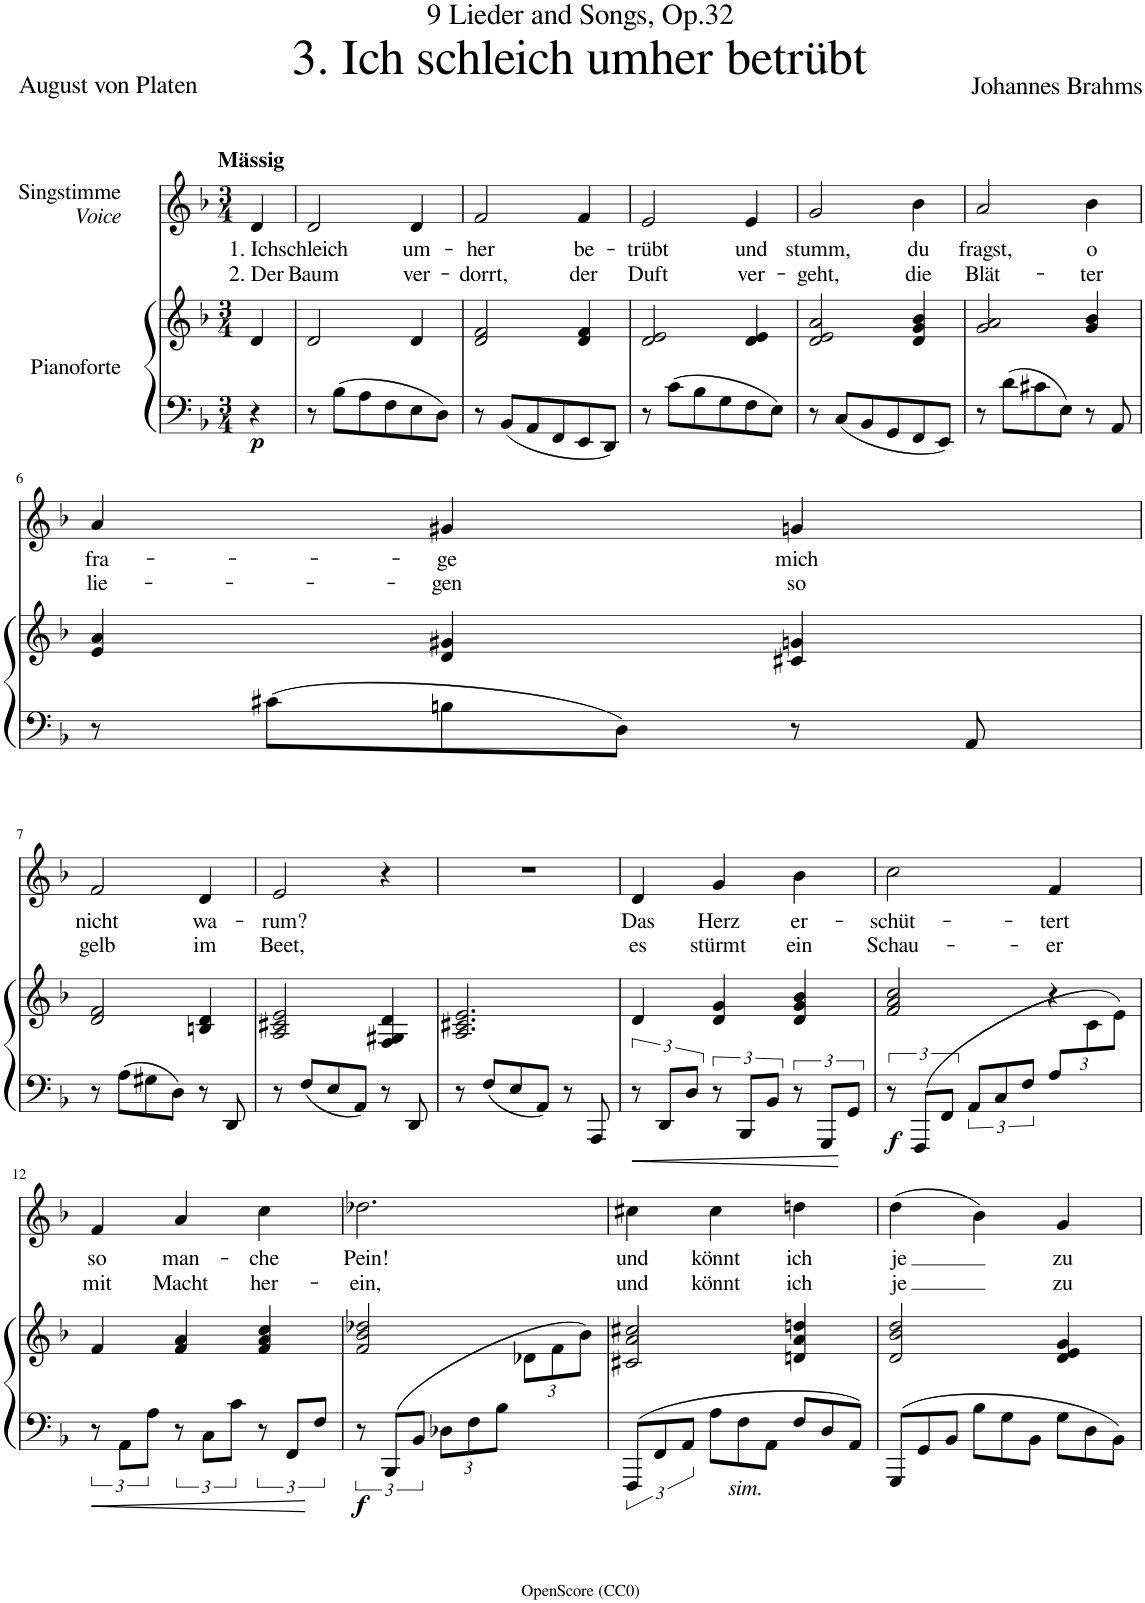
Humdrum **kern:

**kern	**kern	**dynam	**kern	**text	**text
*part2	*part2	*part2	*part1	*part1	*part1
*staff3	*staff2	*staff2/3	*staff1	*staff1	*staff1
*I"Pianoforte	*	*	*I"Singstimme Voice	*	*
*I'Pno	*	*	*	*	*
*clefF4	*clefG2	*	*clefG2	*	*
*k[b-]	*k[b-]	*	*k[b-]	*	*
*M3/4	*M3/4	*	*M3/4	*	*
=	=	=	=	=	=
!	!	!	!LO:TX:a:B:t=Mässig	!	!
!	!	!LO:DY:b=2	!	!LO:LY:b	!LO:LY:b
4r	4d/	p	4d/	1. Ich	2. Der
=1	=1	=1	=1	=1	=1
!	!	!	!	!LO:LY:b	!LO:LY:b
8r	2d/	.	2d/	schleich	Baum
8B-\L	.	.	.	.	.
8A\	.	.	.	.	.
8F\	.	.	.	.	.
!	!	!	!	!LO:LY:b	!LO:LY:b
8E\	4d/	.	4d/	um-	ver-
8D\J	.	.	.	.	.
=2	=2	=2	=2	=2	=2
!	!	!	!	!LO:LY:b	!LO:LY:b
8r	2d/ 2f/	.	2f/	-her	-dorrt,
8BB-/L	.	.	.	.	.
8AA/	.	.	.	.	.
8FF/	.	.	.	.	.
!	!	!	!	!LO:LY:b	!LO:LY:b
8EE/	4d/ 4f/	.	4f/	be-	der
8DD/J	.	.	.	.	.
=3	=3	=3	=3	=3	=3
!	!	!	!	!LO:LY:b	!LO:LY:b
8r	2d/ 2e/	.	2e/	-trübt	Duft
8c\L	.	.	.	.	.
8B-\	.	.	.	.	.
8G\	.	.	.	.	.
!	!	!	!	!LO:LY:b	!LO:LY:b
8F\	4d/ 4e/	.	4e/	und	ver-
8E\J	.	.	.	.	.
=4	=4	=4	=4	=4	=4
!	!	!	!	!LO:LY:b	!LO:LY:b
8r	2d/ 2e/ 2a/	.	2g/	stumm,	-geht,
8C/L	.	.	.	.	.
8BB-/	.	.	.	.	.
8GG/	.	.	.	.	.
!	!	!	!	!LO:LY:b	!LO:LY:b
8FF/	4d/ 4g/ 4b-/	.	4b-\	du	die
8EE/J	.	.	.	.	.
=5	=5	=5	=5	=5	=5
!	!	!	!	!LO:LY:b	!LO:LY:b
8r	2g/ 2a/	.	2a/	fragst,	Blät-
8d\L	.	.	.	.	.
8c#X\	.	.	.	.	.
8E\J	.	.	.	.	.
!	!	!	!	!LO:LY:b	!LO:LY:b
8r	4g/ 4b-/	.	4b-\	o	-ter
8AA/	.	.	.	.	.
!!LO:LB:g=z
=6	=6	=6	=6	=6	=6
!	!	!	!	!LO:LY:b	!LO:LY:b
8r	4e/ 4a/	.	4a/	fra-	lie-
8c#X\L	.	.	.	.	.
!	!	!	!	!LO:LY:b	!LO:LY:b
8Bn\	4d/ 4g#X/	.	4g#X/	-ge	-gen
8D\J	.	.	.	.	.
!	!	!	!	!LO:LY:b	!LO:LY:b
8r	4c#X/ 4gn/	.	4gn/	mich	so
8AA/	.	.	.	.	.
!!LO:LB:g=z
=7	=7	=7	=7	=7	=7
!	!	!	!	!LO:LY:b	!LO:LY:b
8r	2d/ 2f/	.	2f/	nicht	gelb
8A\L	.	.	.	.	.
8G#X\	.	.	.	.	.
8D\J	.	.	.	.	.
!	!	!	!	!LO:LY:b	!LO:LY:b
8r	4Bn/ 4d/	.	4d/	wa-	im
8DD/	.	.	.	.	.
=8	=8	=8	=8	=8	=8
!	!	!	!	!LO:LY:b	!LO:LY:b
8r	2A/ 2c#X/ 2e/	.	2e/	-rum?	Beet,
8F/L	.	.	.	.	.
8E/	.	.	.	.	.
8AA/J	.	.	.	.	.
8r	4F/ 4G#X/ 4d/	.	4r	.	.
8DD/	.	.	.	.	.
=9	=9	=9	=9	=9	=9
8r	2.A/ 2.c#X/ 2.e/	.	2.r	.	.
8F/L	.	.	.	.	.
8E/	.	.	.	.	.
8AA/J	.	.	.	.	.
8r	.	.	.	.	.
8AAA/	.	.	.	.	.
=10	=10	=10	=10	=10	=10
!	!	!	!	!LO:LY:b	!LO:LY:b
12r	4d/	.	4d/	Das	es
12DD/L	.	.	.	.	.
12D/J	.	.	.	.	.
!	!	!	!	!LO:LY:b	!LO:LY:b
12r	4d/ 4g/	.	4g/	Herz	stürmt
12BBB-/L	.	.	.	.	.
12BB-/J	.	.	.	.	.
!	!	!	!	!LO:LY:b	!LO:LY:b
12r	4d/ 4g/ 4b-/	.	4b-\	er-	ein
12GGG/L	.	.	.	.	.
12GG/J	.	.	.	.	.
=11	=11	=11	=11	=11	=11
*	*^	*	*	*	*
!	!	!	!LO:DY:b=2	!	!LO:LY:b	!LO:LY:b
12r	2f/ 2a/ 2cc/	12%7ryy	f	2cc\	-schüt-	Schau-
(12FFF/L	.	.	.	.	.	.
12FF/J	.	.	.	.	.	.
12AA/L	.	.	.	.	.	.
12C/	.	.	.	.	.	.
12F/J	.	.	.	.	.	.
*Xbrackettup	*	*	*	*	*	*
!	!	!	!	!	!LO:LY:b	!LO:LY:b
12A/L	4r	.	.	4f/	-tert	-er
6ryy	.	12c\	.	.	.	.
.	.	12e\J)	.	.	.	.
*	*v	*v	*	*	*	*
!!LO:LB:g=z
=12	=12	=12	=12	=12	=12
*brackettup	*	*	*	*	*
*	*^	*	*	*	*
!	!	!	!	!	!LO:LY:b	!LO:LY:b
*	*v	*v	*	*	*	*
12r	4f/	.	4f/	so	mit
12AA\L	.	.	.	.	.
12A\J	.	.	.	.	.
!	!	!	!	!LO:LY:b	!LO:LY:b
12r	4f/ 4a/	.	4a/	man-	Macht
12C\L	.	.	.	.	.
12c\J	.	.	.	.	.
!	!	!	!	!LO:LY:b	!LO:LY:b
12r	4f/ 4a/ 4cc/	.	4cc\	-che	her-
12FF/L	.	.	.	.	.
12F/J	.	.	.	.	.
=13	=13	=13	=13	=13	=13
*	*^	*	*	*	*
!	!	!	!LO:DY:b=2	!	!LO:LY:b	!LO:LY:b
12r	2f/ 2b-/ 2dd-X/	2ryy	f	2.dd-X\	Pein!	-ein,
(12BBB-/L	.	.	.	.	.	.
12BB-/J	.	.	.	.	.	.
*Xbrackettup	*	*	*	*	*	*
12D-X\L	.	.	.	.	.	.
12F\	.	.	.	.	.	.
12B-\J	.	.	.	.	.	.
*	*	*Xbrackettup	*	*	*	*
4ryy	4ryy	12d-X\L	.	.	.	.
.	.	12f\	.	.	.	.
.	.	12b-\J)	.	.	.	.
*	*v	*v	*	*	*	*
=14	=14	=14	=14	=14	=14
*brackettup	*	*	*	*	*
*	*^	*	*	*	*
!	!	!	!	!	!LO:LY:b	!LO:LY:b
*	*v	*v	*	*	*	*
12FFF/L	2c#X/ 2a/ 2cc#X/	.	4cc#X\	und	und
12FF/	.	.	.	.	.
12AA/J	.	.	.	.	.
*Xbrackettup	*	*	*	*	*
!	!	!	!	!LO:LY:b	!LO:LY:b
12A\L	.	.	4cc#\	könnt	könnt
!LO:TX:b:i:t=sim.	!	!	!	!	!
12F\	.	.	.	.	.
12AA\J	.	.	.	.	.
*brackettup	*	*	*	*	*
!	!	!	!	!LO:LY:b	!LO:LY:b
12F/L	4dn/ 4a/ 4ddn/	.	4ddn\	ich	ich
12D/	.	.	.	.	.
12AA/J	.	.	.	.	.
=15	=15	=15	=15	=15	=15
!	!	!	!	!LO:LY:b	!LO:LY:b
12GGG/L	2d/ 2b-/ 2dd/	.	(4dd\	je	je
12GG/	.	.	.	.	.
12BB-/J	.	.	.	.	.
*Xbrackettup	*	*	*	*	*
12B-\L	.	.	4b-\)	.	.
12G\	.	.	.	.	.
12BB-\J	.	.	.	.	.
!	!	!	!	!LO:LY:b	!LO:LY:b
12G\L	4d/ 4e/ 4g/	.	4g/	zu	zu
12D\	.	.	.	.	.
12BB-\J	.	.	.	.	.
=	=	=	=	=	=
*-	*-	*-	*-	*-	*-
